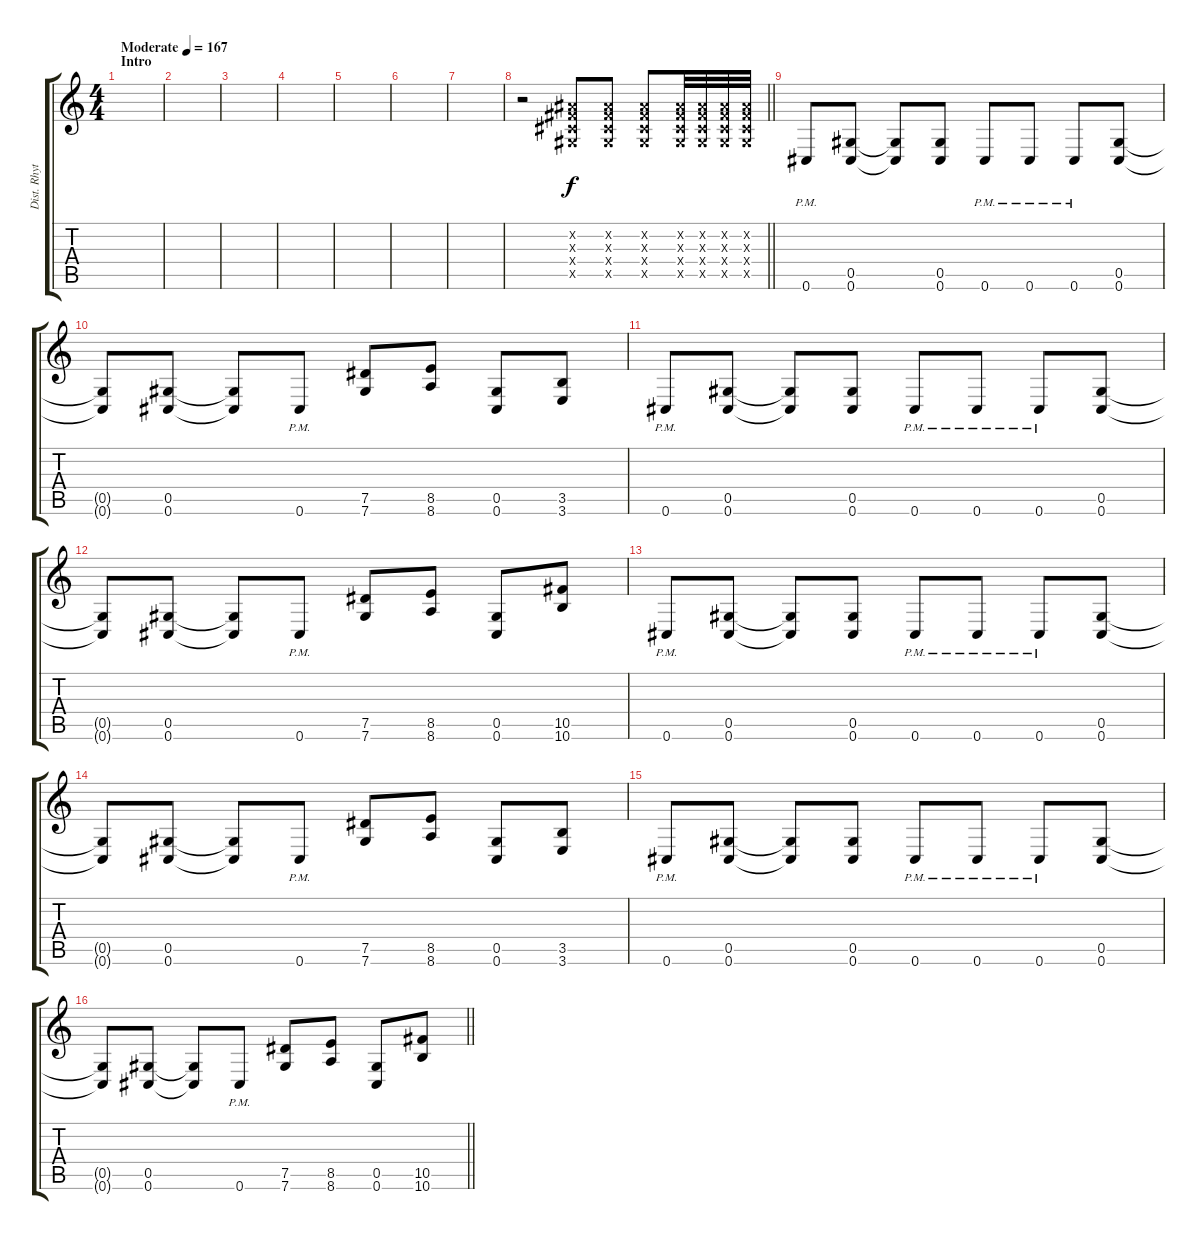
\track ("Dist. Rhytm Guitar [R]" "Dist. Rhyt") {instrument distortionguitar}
\staff {score tabs}
\tuning (Eb4 Bb3 Gb3 Db3 Ab2 Db2) {hide}
\ts (4 4)
\section ("" "Intro")
\tempo (167 "Moderate")
\clef g2
\ks c
|
|
|
|
|
|
|
\barLineRight lightlight
r.2 (0.2{x} 0.3{x} 0.4{x} 0.5{x}).8 (0.2{x} 0.3{x} 0.4{x} 0.5{x}).8 (0.2{x} 0.3{x} 0.4{x} 0.5{x}).8 (0.2{x} 0.3{x} 0.4{x} 0.5{x}).32 (0.2{x} 0.3{x} 0.4{x} 0.5{x}).32 (0.2{x} 0.3{x} 0.4{x} 0.5{x}).32 (0.2{x} 0.3{x} 0.4{x} 0.5{x}).32 |
0.6{pm}.8 (0.5 0.6).8 (0.5{t} 0.6{t}).8 (0.5 0.6).8 0.6{pm}.8 0.6{pm}.8 0.6{pm}.8 (0.5 0.6).8 |
(0.5{t} 0.6{t}).8 (0.5 0.6).8 (0.5{t} 0.6{t}).8 0.6{pm}.8 (7.5 7.6).8 (8.5 8.6).8 (0.5 0.6).8 (3.5 3.6).8 |
0.6{pm}.8 (0.5 0.6).8 (0.5{t} 0.6{t}).8 (0.5 0.6).8 0.6{pm}.8 0.6{pm}.8 0.6{pm}.8 (0.5 0.6).8 |
(0.5{t} 0.6{t}).8 (0.5 0.6).8 (0.5{t} 0.6{t}).8 0.6{pm}.8 (7.5 7.6).8 (8.5 8.6).8 (0.5 0.6).8 (10.5 10.6).8 |
0.6{pm}.8 (0.5 0.6).8 (0.5{t} 0.6{t}).8 (0.5 0.6).8 0.6{pm}.8 0.6{pm}.8 0.6{pm}.8 (0.5 0.6).8 |
(0.5{t} 0.6{t}).8 (0.5 0.6).8 (0.5{t} 0.6{t}).8 0.6{pm}.8 (7.5 7.6).8 (8.5 8.6).8 (0.5 0.6).8 (3.5 3.6).8 |
0.6{pm}.8 (0.5 0.6).8 (0.5{t} 0.6{t}).8 (0.5 0.6).8 0.6{pm}.8 0.6{pm}.8 0.6{pm}.8 (0.5 0.6).8 |
\barLineRight lightlight
(0.5{t} 0.6{t}).8 (0.5 0.6).8 (0.5{t} 0.6{t}).8 0.6{pm}.8 (7.5 7.6).8 (8.5 8.6).8 (0.5 0.6).8 (10.5 10.6).8
